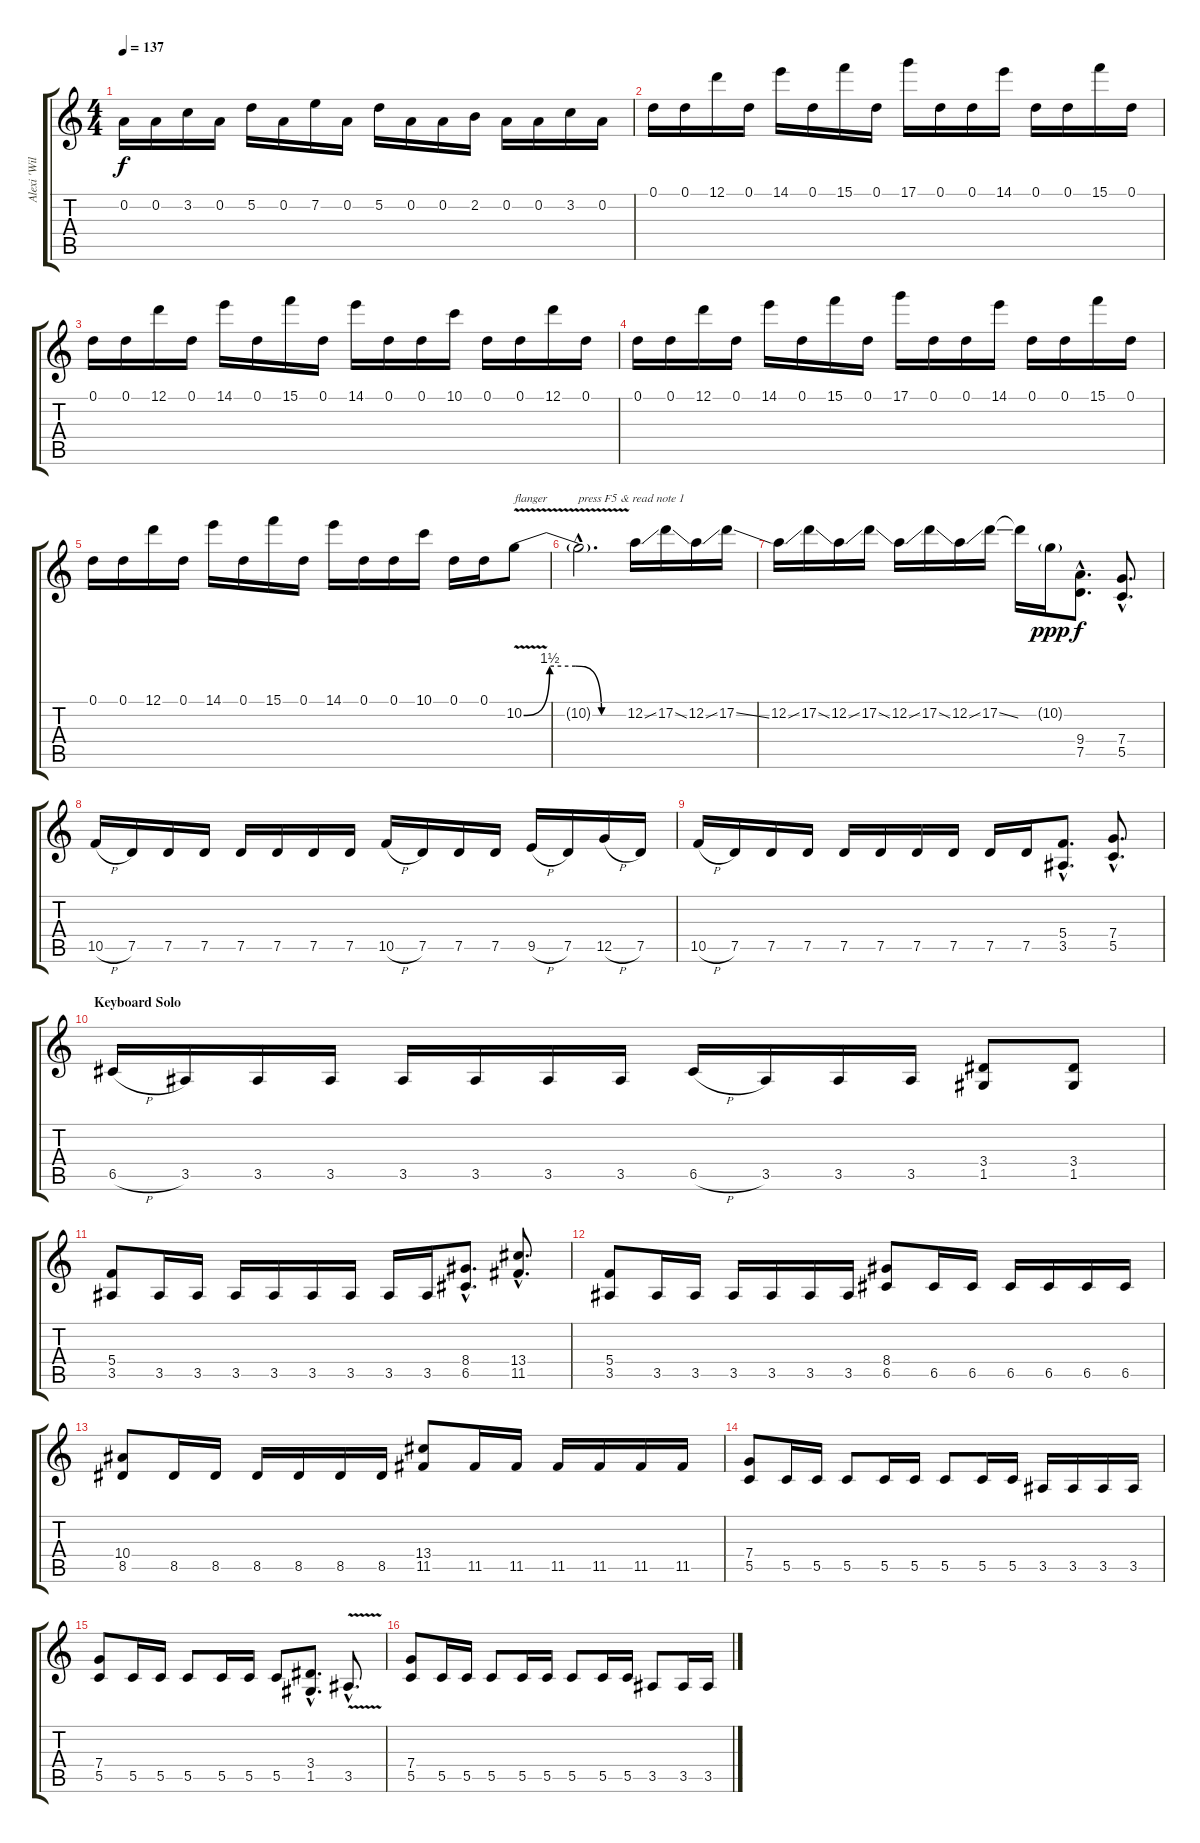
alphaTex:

\track ("Alexi 'Wildchild' Laiho" "Alexi 'Wil") {instrument distortionguitar}
\staff {score tabs}
\tuning (D4 A3 F3 C3 G2 D2) {hide}
\ts (4 4)
\tempo 137
\clef g2
\ks c
0.2.16{dy f} 0.2.16 3.2.16 0.2.16 5.2.16 0.2.16 7.2.16 0.2.16 5.2.16 0.2.16 0.2.16 2.2.16 0.2.16 0.2.16 3.2.16 0.2.16 |
0.1.16 0.1.16 12.1.16 0.1.16 14.1.16 0.1.16 15.1.16 0.1.16 17.1.16 0.1.16 0.1.16 14.1.16 0.1.16 0.1.16 15.1.16 0.1.16 |
0.1.16 0.1.16 12.1.16 0.1.16 14.1.16 0.1.16 15.1.16 0.1.16 14.1.16 0.1.16 0.1.16 10.1.16 0.1.16 0.1.16 12.1.16 0.1.16 |
0.1.16 0.1.16 12.1.16 0.1.16 14.1.16 0.1.16 15.1.16 0.1.16 17.1.16 0.1.16 0.1.16 14.1.16 0.1.16 0.1.16 15.1.16 0.1.16 |
0.1.16 0.1.16 12.1.16 0.1.16 14.1.16 0.1.16 15.1.16 0.1.16 14.1.16 0.1.16 0.1.16 10.1.16 0.1.16 0.1.16 10.2{be (custom 0 0 15 6 30 6 45 0 60 0) v}.8{txt "flanger"} |
10.2{hac t}.2{d txt "press F5 & read note 1"} 12.2{ss}.16 17.2{ss}.16 12.2{ss}.16 17.2{ss}.16 |
12.2{ss}.16 17.2{ss}.16 12.2{ss}.16 17.2{ss}.16 12.2{ss}.16 17.2{ss}.16 12.2{ss}.16 17.2{ss}.16 17.2{t}.16 10.2{g}.16{dy ppp} (9.4{hac} 7.5{hac}).8{d dy f} (7.4{hac} 5.5{hac}).8{d} |
10.5{h}.16 7.5.16 7.5.16 7.5.16 7.5.16 7.5.16 7.5.16 7.5.16 10.5{h}.16 7.5.16 7.5.16 7.5.16 9.5{h}.16 7.5.16 12.5{h}.16 7.5.16 |
10.5{h}.16 7.5.16 7.5.16 7.5.16 7.5.16 7.5.16 7.5.16 7.5.16 7.5.16 7.5.16 (5.4{hac} 3.5{hac}).8{d} (7.4{hac} 5.5{hac}).8{d} |
\section ("" "Keyboard Solo")
6.5{h}.16 3.5.16 3.5.16 3.5.16 3.5.16 3.5.16 3.5.16 3.5.16 6.5{h}.16 3.5.16 3.5.16 3.5.16 (3.4 1.5).8 (3.4 1.5).8 |
(5.4 3.5).8 3.5.16 3.5.16 3.5.16 3.5.16 3.5.16 3.5.16 3.5.16 3.5.16 (8.4{hac} 6.5{hac}).8{d} (13.4{hac} 11.5{hac}).8{d} |
(5.4 3.5).8 3.5.16 3.5.16 3.5.16 3.5.16 3.5.16 3.5.16 (8.4 6.5).8 6.5.16 6.5.16 6.5.16 6.5.16 6.5.16 6.5.16 |
(10.4 8.5).8 8.5.16 8.5.16 8.5.16 8.5.16 8.5.16 8.5.16 (13.4 11.5).8 11.5.16 11.5.16 11.5.16 11.5.16 11.5.16 11.5.16 |
(7.4 5.5).8 5.5.16 5.5.16 5.5.8 5.5.16 5.5.16 5.5.8 5.5.16 5.5.16 3.5.16 3.5.16 3.5.16 3.5.16 |
(7.4 5.5).8 5.5.16 5.5.16 5.5.8 5.5.16 5.5.16 5.5.8 (3.4{hac} 1.5{hac}).8{d} 3.5{v hac}.8{d instrument guitarharmonics} |
(7.4 5.5).8{instrument distortionguitar} 5.5.16 5.5.16 5.5.8 5.5.16 5.5.16 5.5.8 5.5.16 5.5.16 3.5.8 3.5.16 3.5.16
